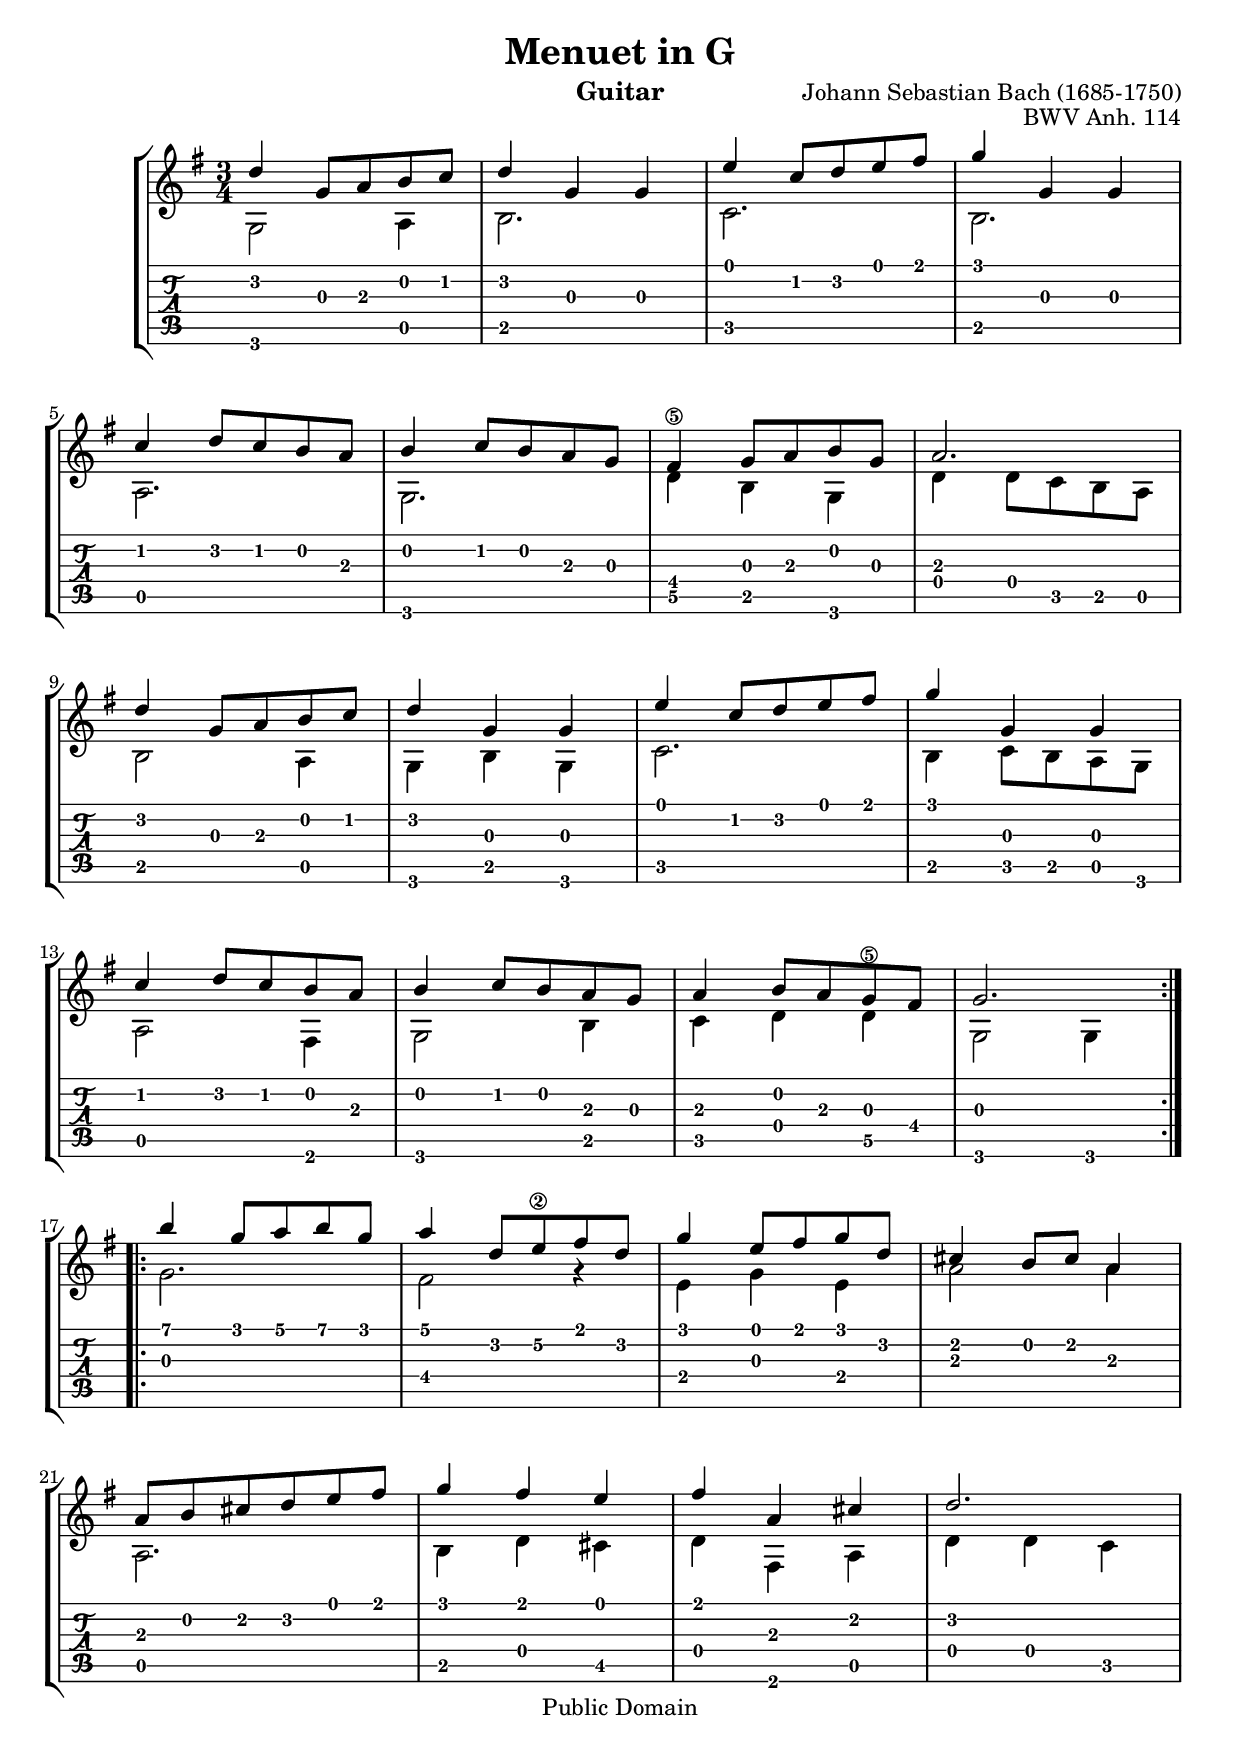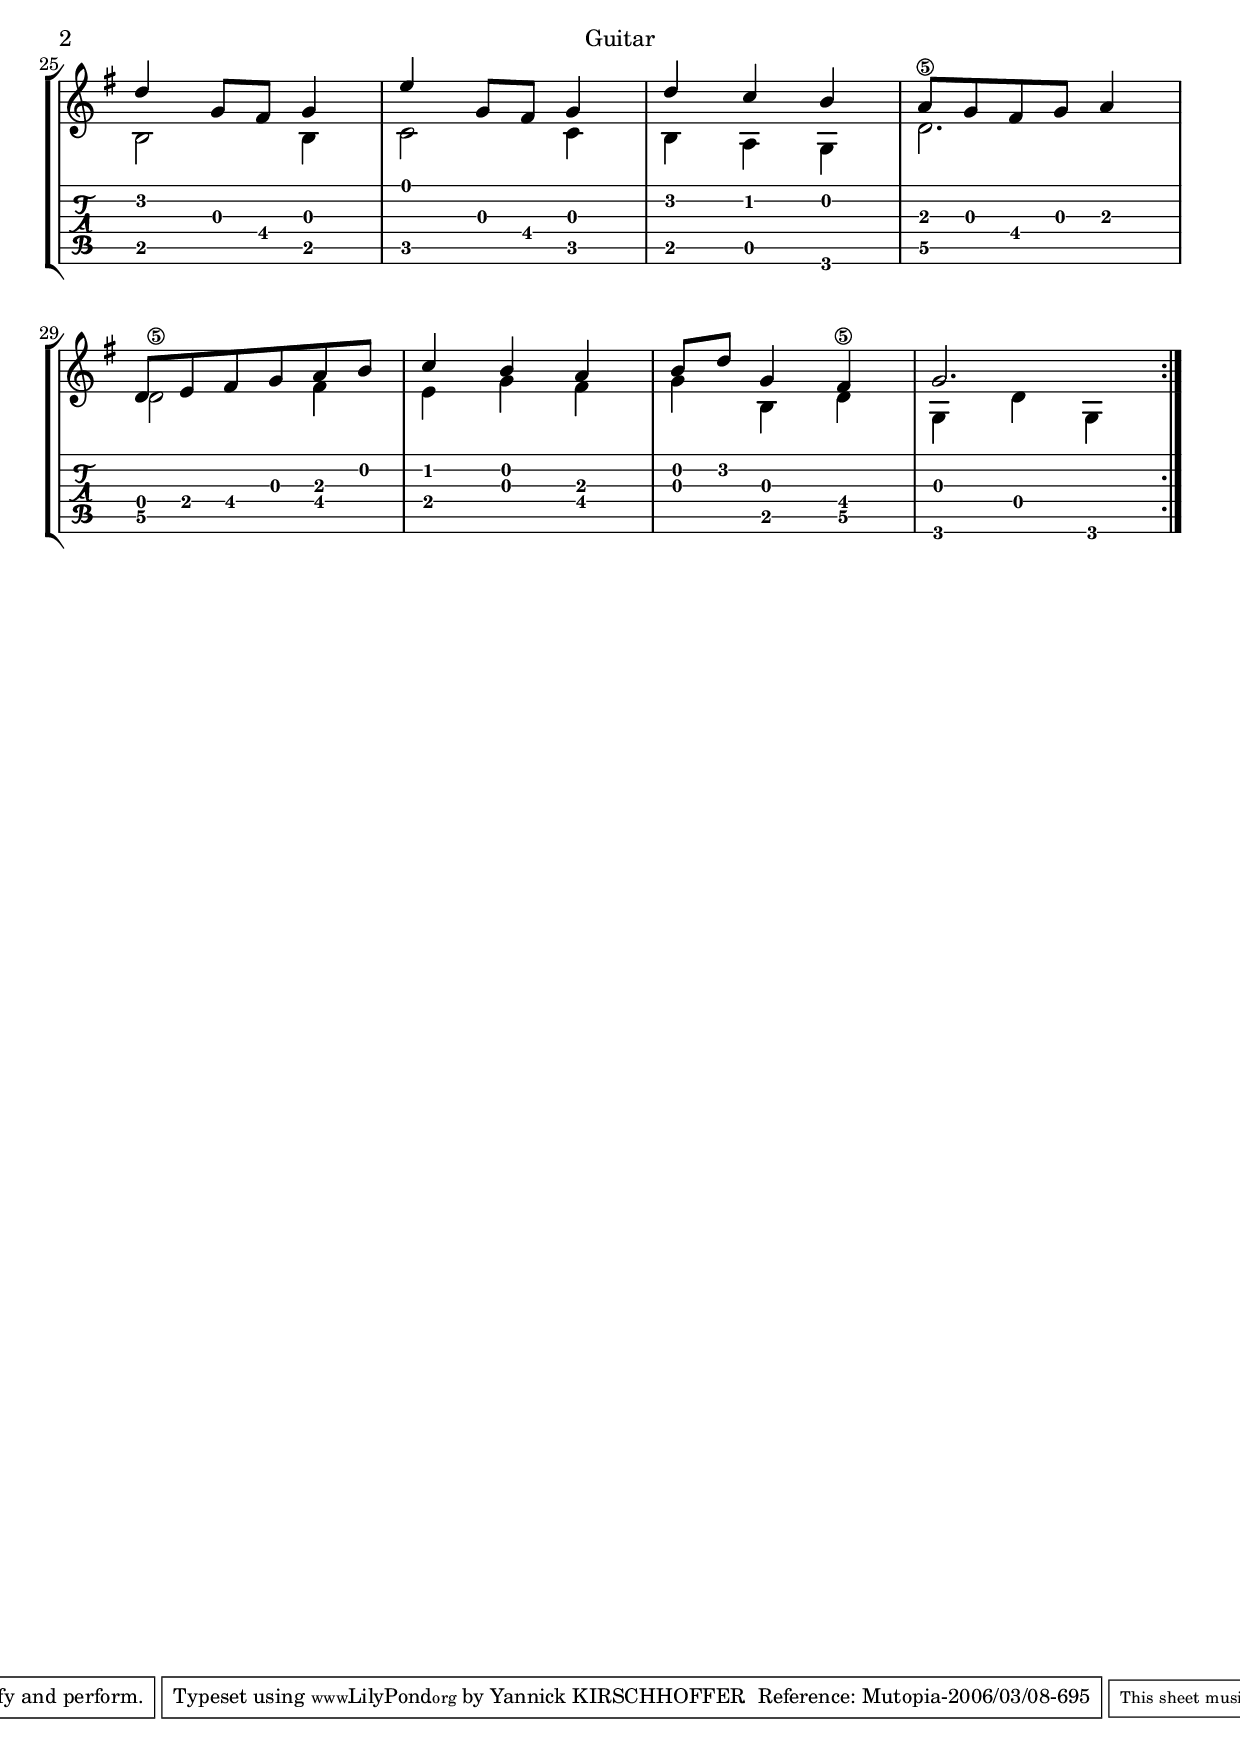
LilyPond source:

\version "2.6.3"

\header {
   title = "Menuet in G"
   opus = "BWV Anh. 114"
   composer = "Johann Sebastian Bach (1685-1750)"
   instrument = "Guitar"
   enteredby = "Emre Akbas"

   % mutopia headers
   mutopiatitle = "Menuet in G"
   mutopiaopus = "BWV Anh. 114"
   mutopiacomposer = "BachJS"
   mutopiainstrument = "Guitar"

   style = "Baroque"
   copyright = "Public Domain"
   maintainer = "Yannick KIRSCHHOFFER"
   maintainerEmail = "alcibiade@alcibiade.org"
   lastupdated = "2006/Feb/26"
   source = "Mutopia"

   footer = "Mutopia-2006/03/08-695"
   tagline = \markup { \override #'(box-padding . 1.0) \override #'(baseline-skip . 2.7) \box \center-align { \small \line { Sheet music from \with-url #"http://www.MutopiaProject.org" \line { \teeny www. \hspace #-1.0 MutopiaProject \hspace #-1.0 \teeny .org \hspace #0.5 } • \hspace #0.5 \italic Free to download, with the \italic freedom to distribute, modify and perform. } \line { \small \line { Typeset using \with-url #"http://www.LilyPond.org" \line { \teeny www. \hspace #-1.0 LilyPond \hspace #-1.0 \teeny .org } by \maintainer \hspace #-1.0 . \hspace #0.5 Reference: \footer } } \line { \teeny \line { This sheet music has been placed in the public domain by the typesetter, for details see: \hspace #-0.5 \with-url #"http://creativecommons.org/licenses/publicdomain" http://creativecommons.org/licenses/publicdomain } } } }
}

partGtrAa = {
	\repeat volta 2 {
		d'4 g8 a b c'  |
		d'4 g g |
		e'4 c'8 d' e' fis' |
		g'4 g g |
		\break

		c'4 d'8 c' b a |
		b4 c'8 b a g |
		fis4 g8 a b g |
		a2. |
		\break

		d'4 g8 a b c'  |
		d'4 g g |
		e'4 c'8 d' e' fis' |
		g'4 g g |
		\break

		c'4 d'8 c' b a |
		b4 c'8 b a g |
		a4 b8 a g fis |
		g2. |
		\break
	}

	\repeat volta 2 {
		b'4 g'8 a' b' g' |
		a'4 d'8 e'\2 fis' d' |
		g'4 e'8 fis' g' d' |
		cis'4 b8 cis' a4 |
		\break

		a8 b cis' d' e' fis' |
		g'4 fis' e' |
		fis' a cis' |
		d'2. |
		\break

		d'4 g8 fis g4 |
		e'4 g8 fis g4 |
		d'4 c' b |
		a8 g fis g a4 |
		\break

		d8 e fis g a b |
		c'4 b a |
		b8 d' g4 fis |
		g2. |
	}
}

partGtrAb = {
	g,2 a,4 | b,2. | c2. | b,2. |
	a,2. | g,2. | d4\5 b, g, | d4 d8 c b, a, |
	b,2 a,4 | g,4 b, g, | c2. | b,4 c8 b, a, g, |
	a,2 fis,4 | g,2 b,4 | c4 d4 d4\5 | g,2 g,4 |

	g2. | fis2 r4 | e4 g e | a2 a4 |
	a,2. | b,4 d cis | d4 fis, a, | d4 d c |
	b,2 b,4 | c2 c4 | b,4 a, g, | d2.\5 |
	d2\5 fis4 | e4 g fis | g4 b, d\5 | g,4 d g, |
}


\score {
	 <<
		\context StaffGroup <<
		\context Staff <<
			\time 3/4
			\key g \major
			\clef treble
			\set Staff.instrument = "Guitar    "
			\set Staff.midiInstrument = "pad 2 (warm)"

			% Hide fingering number
			\override Staff.Fingering   #'transparent = ##t

			\context Voice {
				\stemUp
				\transpose c c' \partGtrAa
			}
			\new Voice {
				\stemDown
				\transpose c c' \partGtrAb
			}
		>>

		\context TabStaff <<
			\set Staff.midiInstrument = "acoustic guitar (nylon)"
			\context TabVoice {
				\stemUp
				\partGtrAa
			}
			\new TabVoice {
				\stemDown
				\partGtrAb
			}
		>>
		>>
	>>

	\midi  { \tempo 4=130 }
	\layout {}
}

